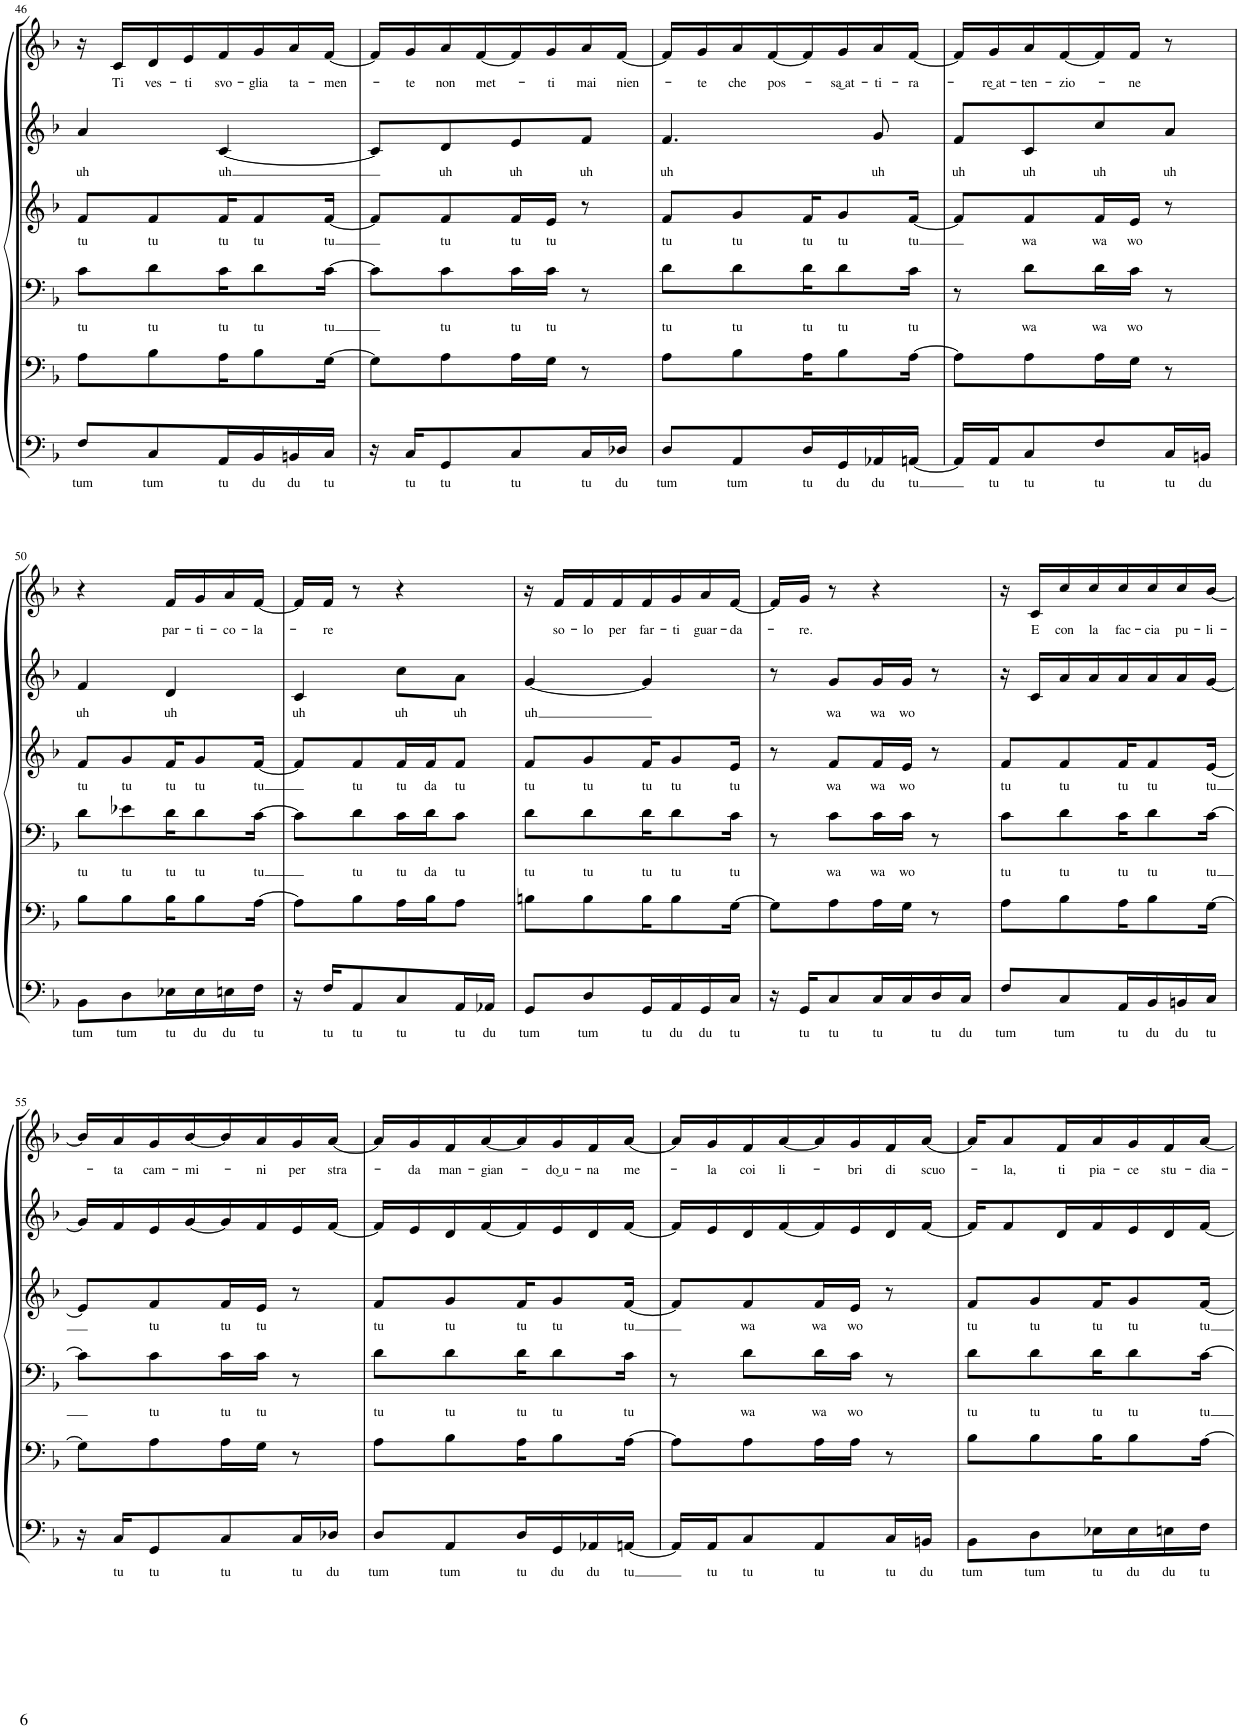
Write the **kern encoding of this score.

**kern	**text	**kern	**kern	**text	**kern	**text	**kern	**text	**kern	**text
*part6	*part6	*part5	*part4	*part4	*part3	*part3	*part2	*part2	*part1	*part1
*staff6	*staff6	*staff5	*staff4	*staff4	*staff3	*staff3	*staff2	*staff2	*staff1	*staff1
*I"B	*	*I"T2	*I"T1	*	*I"C	*	*I"Ms	*	*I"S	*
!!LO:PB:g=z
*clefF4	*	*clefF4	*clefF4	*	*clefG2	*	*clefG2	*	*clefG2	*
*k[b-]	*	*k[b-]	*k[b-]	*	*k[b-]	*	*k[b-]	*	*k[b-]	*
*M4/8	*	*M4/8	*M4/8	*	*M4/8	*	*M4/8	*	*M4/8	*
=46	=46	=46	=46	=46	=46	=46	=46	=46	=46	=46
!	!LO:LY:b	!	!	!LO:LY:b	!	!LO:LY:b	!	!LO:LY:b	!	!
8F/L	tum	8A\L	8c\L	tu	8f/L	tu	4a/	uh	16r	.
!	!	!	!	!	!	!	!	!	!	!LO:LY:b
.	.	.	.	.	.	.	.	.	16c/LL	Ti
!	!LO:LY:b	!	!	!LO:LY:b	!	!LO:LY:b	!	!	!	!LO:LY:b
8C/	tum	8B-\	8d\	tu	8f/	tu	.	.	16d/	ves-
!	!	!	!	!	!	!	!	!	!	!LO:LY:b
.	.	.	.	.	.	.	.	.	16e/	-ti
!	!LO:LY:b	!	!	!LO:LY:b	!	!LO:LY:b	!	!LO:LY:b	!	!LO:LY:b
16AA/L	tu	16A\K	16c\K	tu	16f/K	tu	[4c/	uh	16f/	svo-
!	!LO:LY:b	!	!	!LO:LY:b	!	!LO:LY:b	!	!	!	!LO:LY:b
16BB-/	du	8B-\	8d\	tu	8f/	tu	.	.	16g/	-glia
!	!LO:LY:b	!	!	!	!	!	!	!	!	!LO:LY:b
16BBn/	du	.	.	.	.	.	.	.	16a/	ta-
!	!LO:LY:b	!	!	!LO:LY:b	!	!LO:LY:b	!	!	!	!LO:LY:b
16C/JJ	tu	[16G\Jk	[16c\Jk	tu	[16f/Jk	tu	.	.	[16f/JJ	-men-
=47	=47	=47	=47	=47	=47	=47	=47	=47	=47	=47
16r	.	8G\L]	8c\L]	.	8f/L]	.	8c/L]	.	16f/LL]	.
!	!LO:LY:b	!	!	!	!	!	!	!	!	!LO:LY:b
16C/KL	tu	.	.	.	.	.	.	.	16g/	-te
!	!LO:LY:b	!	!	!LO:LY:b	!	!LO:LY:b	!	!LO:LY:b	!	!LO:LY:b
8GG/	tu	8A\	8c\	tu	8f/	tu	8d/	uh	16a/	non
!	!	!	!	!	!	!	!	!	!	!LO:LY:b
.	.	.	.	.	.	.	.	.	[16f/	met-
!	!LO:LY:b	!	!	!LO:LY:b	!	!LO:LY:b	!	!LO:LY:b	!	!
8C/	tu	16A\L	16c\L	tu	16f/L	tu	8e/	uh	16f/]	.
!	!	!	!	!LO:LY:b	!	!LO:LY:b	!	!	!	!LO:LY:b
.	.	16G\JJ	16c\JJ	tu	16e/JJ	tu	.	.	16g/	-ti
!	!LO:LY:b	!	!	!	!	!	!	!LO:LY:b	!	!LO:LY:b
16C/L	tu	8r	8r	.	8r	.	8f/J	uh	16a/	mai
!	!LO:LY:b	!	!	!	!	!	!	!	!	!LO:LY:b
16D-X/JJ	du	.	.	.	.	.	.	.	[16f/JJ	nien-
=48	=48	=48	=48	=48	=48	=48	=48	=48	=48	=48
!	!LO:LY:b	!	!	!LO:LY:b	!	!LO:LY:b	!	!LO:LY:b	!	!
8D/L	tum	8A\L	8d\L	tu	8f/L	tu	4.f/	uh	16f/LL]	.
!	!	!	!	!	!	!	!	!	!	!LO:LY:b
.	.	.	.	.	.	.	.	.	16g/	-te
!	!LO:LY:b	!	!	!LO:LY:b	!	!LO:LY:b	!	!	!	!LO:LY:b
8AA/	tum	8B-\	8d\	tu	8g/	tu	.	.	16a/	che
!	!	!	!	!	!	!	!	!	!	!LO:LY:b
.	.	.	.	.	.	.	.	.	[16f/	pos-
!	!LO:LY:b	!	!	!LO:LY:b	!	!LO:LY:b	!	!	!	!
16D/L	tu	16A\K	16d\K	tu	16f/K	tu	.	.	16f/]	.
!	!LO:LY:b	!	!	!LO:LY:b	!	!LO:LY:b	!	!	!	!LO:LY:b
16GG/	du	8B-\	8d\	tu	8g/	tu	.	.	16g/	-sa͜ at-
!	!LO:LY:b	!	!	!	!	!	!	!LO:LY:b	!	!LO:LY:b
16AA-X/	du	.	.	.	.	.	8g/	uh	16a/	-ti-
!	!LO:LY:b	!	!	!LO:LY:b	!	!LO:LY:b	!	!	!	!LO:LY:b
[16AAn/JJ	tu	[16A\Jk	16c\Jk	tu	[16f/Jk	tu	.	.	[16f/JJ	-ra-
=49	=49	=49	=49	=49	=49	=49	=49	=49	=49	=49
!	!	!	!	!	!	!	!	!LO:LY:b	!	!
16AA/LL]	.	8A\L]	8r	.	8f/L]	.	8f/L	uh	16f/LL]	.
!	!LO:LY:b	!	!	!	!	!	!	!	!	!LO:LY:b
16AA/J	tu	.	.	.	.	.	.	.	16g/	-re͜ at-
!	!LO:LY:b	!	!	!LO:LY:b	!	!LO:LY:b	!	!LO:LY:b	!	!LO:LY:b
8C/	tu	8A\	8d\L	wa	8f/	wa	8c/	uh	16a/	-ten-
!	!	!	!	!	!	!	!	!	!	!LO:LY:b
.	.	.	.	.	.	.	.	.	[16f/	-zio-
!	!LO:LY:b	!	!	!LO:LY:b	!	!LO:LY:b	!	!LO:LY:b	!	!
8F/	tu	16A\L	16d\L	wa	16f/L	wa	8cc/	uh	16f/]	.
!	!	!	!	!LO:LY:b	!	!LO:LY:b	!	!	!	!LO:LY:b
.	.	16G\JJ	16c\JJ	wo	16e/JJ	wo	.	.	16f/JJ	-ne
!	!LO:LY:b	!	!	!	!	!	!	!LO:LY:b	!	!
16C/L	tu	8r	8r	.	8r	.	8a/J	uh	8r	.
!	!LO:LY:b	!	!	!	!	!	!	!	!	!
16BBn/JJ	du	.	.	.	.	.	.	.	.	.
!!LO:LB:g=z
=50	=50	=50	=50	=50	=50	=50	=50	=50	=50	=50
!	!LO:LY:b	!	!	!LO:LY:b	!	!LO:LY:b	!	!LO:LY:b	!	!
8BB-\L	tum	8B-\L	8d\L	tu	8f/L	tu	4f/	uh	4r	.
!	!LO:LY:b	!	!	!LO:LY:b	!	!LO:LY:b	!	!	!	!
8D\	tum	8B-\	8e-X\	tu	8g/	tu	.	.	.	.
!	!LO:LY:b	!	!	!LO:LY:b	!	!LO:LY:b	!	!LO:LY:b	!	!LO:LY:b
16E-X\L	tu	16B-\K	16d\K	tu	16f/K	tu	4d/	uh	16f/LL	par-
!	!LO:LY:b	!	!	!LO:LY:b	!	!LO:LY:b	!	!	!	!LO:LY:b
16E-\	du	8B-\	8d\	tu	8g/	tu	.	.	16g/	-ti-
!	!LO:LY:b	!	!	!	!	!	!	!	!	!LO:LY:b
16En\	du	.	.	.	.	.	.	.	16a/	-co-
!	!LO:LY:b	!	!	!LO:LY:b	!	!LO:LY:b	!	!	!	!LO:LY:b
16F\JJ	tu	[16A\Jk	[16c\Jk	tu	[16f/Jk	tu	.	.	[16f/JJ	-la-
=51	=51	=51	=51	=51	=51	=51	=51	=51	=51	=51
!	!	!	!	!	!	!	!	!LO:LY:b	!	!
16r	.	8A\L]	8c\L]	.	8f/L]	.	4c/	uh	16f/LL]	.
!	!LO:LY:b	!	!	!	!	!	!	!	!	!LO:LY:b
16F/KL	tu	.	.	.	.	.	.	.	16f/JJ	-re
!	!LO:LY:b	!	!	!LO:LY:b	!	!LO:LY:b	!	!	!	!
8AA/	tu	8B-\	8d\	tu	8f/	tu	.	.	8r	.
!	!LO:LY:b	!	!	!LO:LY:b	!	!LO:LY:b	!	!LO:LY:b	!	!
8C/	tu	16A\L	16c\L	tu	16f/L	tu	8cc\L	uh	4r	.
!	!	!	!	!LO:LY:b	!	!LO:LY:b	!	!	!	!
.	.	16B-\J	16d\J	da	16f/J	da	.	.	.	.
!	!LO:LY:b	!	!	!LO:LY:b	!	!LO:LY:b	!	!LO:LY:b	!	!
16AA/L	tu	8A\J	8c\J	tu	8f/J	tu	8a\J	uh	.	.
!	!LO:LY:b	!	!	!	!	!	!	!	!	!
16AA-X/JJ	du	.	.	.	.	.	.	.	.	.
=52	=52	=52	=52	=52	=52	=52	=52	=52	=52	=52
!	!LO:LY:b	!	!	!LO:LY:b	!	!LO:LY:b	!	!LO:LY:b	!	!
8GG/L	tum	8Bn\L	8d\L	tu	8f/L	tu	[4g/	uh	16r	.
!	!	!	!	!	!	!	!	!	!	!LO:LY:b
.	.	.	.	.	.	.	.	.	16f/LL	so-
!	!LO:LY:b	!	!	!LO:LY:b	!	!LO:LY:b	!	!	!	!LO:LY:b
8D/	tum	8B\	8d\	tu	8g/	tu	.	.	16f/	-lo
!	!	!	!	!	!	!	!	!	!	!LO:LY:b
.	.	.	.	.	.	.	.	.	16f/	per
!	!LO:LY:b	!	!	!LO:LY:b	!	!LO:LY:b	!	!	!	!LO:LY:b
16GG/L	tu	16B\K	16d\K	tu	16f/K	tu	4g/]	.	16f/	far-
!	!LO:LY:b	!	!	!LO:LY:b	!	!LO:LY:b	!	!	!	!LO:LY:b
16AA/	du	8B\	8d\	tu	8g/	tu	.	.	16g/	-ti
!	!LO:LY:b	!	!	!	!	!	!	!	!	!LO:LY:b
16GG/	du	.	.	.	.	.	.	.	16a/	guar-
!	!LO:LY:b	!	!	!LO:LY:b	!	!LO:LY:b	!	!	!	!LO:LY:b
16C/JJ	tu	[16G\Jk	16c\Jk	tu	16e/Jk	tu	.	.	[16f/JJ	-da-
=53	=53	=53	=53	=53	=53	=53	=53	=53	=53	=53
16r	.	8G\L]	8r	.	8r	.	8r	.	16f/LL]	.
!	!LO:LY:b	!	!	!	!	!	!	!	!	!LO:LY:b
16GG/KL	tu	.	.	.	.	.	.	.	16g/JJ	-re.
!	!LO:LY:b	!	!	!LO:LY:b	!	!LO:LY:b	!	!LO:LY:b	!	!
8C/	tu	8A\	8c\L	wa	8f/L	wa	8g/L	wa	8r	.
!	!LO:LY:b	!	!	!LO:LY:b	!	!LO:LY:b	!	!LO:LY:b	!	!
16C/L	tu	16A\L	16c\L	wa	16f/L	wa	16g/L	wa	4r	.
!	!	!	!	!LO:LY:b	!	!LO:LY:b	!	!LO:LY:b	!	!
16C/	.	16G\JJ	16c\JJ	wo	16e/JJ	wo	16g/JJ	wo	.	.
!	!LO:LY:b	!	!	!	!	!	!	!	!	!
16D/	tu	8r	8r	.	8r	.	8r	.	.	.
!	!LO:LY:b	!	!	!	!	!	!	!	!	!
16C/JJ	du	.	.	.	.	.	.	.	.	.
=54	=54	=54	=54	=54	=54	=54	=54	=54	=54	=54
!	!LO:LY:b	!	!	!LO:LY:b	!	!LO:LY:b	!	!	!	!
8F/L	tum	8A\L	8c\L	tu	8f/L	tu	16r	.	16r	.
!	!	!	!	!	!	!	!	!	!	!LO:LY:b
.	.	.	.	.	.	.	16c/LL	.	16c/LL	E
!	!LO:LY:b	!	!	!LO:LY:b	!	!LO:LY:b	!	!	!	!LO:LY:b
8C/	tum	8B-\	8d\	tu	8f/	tu	16a/	.	16cc/	con
!	!	!	!	!	!	!	!	!	!	!LO:LY:b
.	.	.	.	.	.	.	16a/	.	16cc/	la
!	!LO:LY:b	!	!	!LO:LY:b	!	!LO:LY:b	!	!	!	!LO:LY:b
16AA/L	tu	16A\K	16c\K	tu	16f/K	tu	16a/	.	16cc/	fac-
!	!LO:LY:b	!	!	!LO:LY:b	!	!LO:LY:b	!	!	!	!LO:LY:b
16BB-/	du	8B-\	8d\	tu	8f/	tu	16a/	.	16cc/	-cia
!	!LO:LY:b	!	!	!	!	!	!	!	!	!LO:LY:b
16BBn/	du	.	.	.	.	.	16a/	.	16cc/	pu-
!	!LO:LY:b	!	!	!LO:LY:b	!	!LO:LY:b	!	!	!	!LO:LY:b
16C/JJ	tu	[16G\Jk	[16c\Jk	tu	[16e/Jk	tu	[16g/JJ	.	[16b-/JJ	-li-
!!LO:LB:g=z
=55	=55	=55	=55	=55	=55	=55	=55	=55	=55	=55
16r	.	8G\L]	8c\L]	.	8e/L]	.	16g/LL]	.	16b-/LL]	.
!	!LO:LY:b	!	!	!	!	!	!	!	!	!LO:LY:b
16C/KL	tu	.	.	.	.	.	16f/	.	16a/	-ta
!	!LO:LY:b	!	!	!LO:LY:b	!	!LO:LY:b	!	!	!	!LO:LY:b
8GG/	tu	8A\	8c\	tu	8f/	tu	16e/	.	16g/	cam-
!	!	!	!	!	!	!	!	!	!	!LO:LY:b
.	.	.	.	.	.	.	[16g/	.	[16b-/	-mi-
!	!LO:LY:b	!	!	!LO:LY:b	!	!LO:LY:b	!	!	!	!
8C/	tu	16A\L	16c\L	tu	16f/L	tu	16g/]	.	16b-/]	.
!	!	!	!	!LO:LY:b	!	!LO:LY:b	!	!	!	!LO:LY:b
.	.	16G\JJ	16c\JJ	tu	16e/JJ	tu	16f/	.	16a/	-ni
!	!LO:LY:b	!	!	!	!	!	!	!	!	!LO:LY:b
16C/L	tu	8r	8r	.	8r	.	16e/	.	16g/	per
!	!LO:LY:b	!	!	!	!	!	!	!	!	!LO:LY:b
16D-X/JJ	du	.	.	.	.	.	[16f/JJ	.	[16a/JJ	stra-
=56	=56	=56	=56	=56	=56	=56	=56	=56	=56	=56
!	!LO:LY:b	!	!	!LO:LY:b	!	!LO:LY:b	!	!	!	!
8D/L	tum	8A\L	8d\L	tu	8f/L	tu	16f/LL]	.	16a/LL]	.
!	!	!	!	!	!	!	!	!	!	!LO:LY:b
.	.	.	.	.	.	.	16e/	.	16g/	-da
!	!LO:LY:b	!	!	!LO:LY:b	!	!LO:LY:b	!	!	!	!LO:LY:b
8AA/	tum	8B-\	8d\	tu	8g/	tu	16d/	.	16f/	man-
!	!	!	!	!	!	!	!	!	!	!LO:LY:b
.	.	.	.	.	.	.	[16f/	.	[16a/	-gian-
!	!LO:LY:b	!	!	!LO:LY:b	!	!LO:LY:b	!	!	!	!
16D/L	tu	16A\K	16d\K	tu	16f/K	tu	16f/]	.	16a/]	.
!	!LO:LY:b	!	!	!LO:LY:b	!	!LO:LY:b	!	!	!	!LO:LY:b
16GG/	du	8B-\	8d\	tu	8g/	tu	16e/	.	16g/	-do͜ u-
!	!LO:LY:b	!	!	!	!	!	!	!	!	!LO:LY:b
16AA-X/	du	.	.	.	.	.	16d/	.	16f/	-na
!	!LO:LY:b	!	!	!LO:LY:b	!	!LO:LY:b	!	!	!	!LO:LY:b
[16AAn/JJ	tu	[16A\Jk	16c\Jk	tu	[16f/Jk	tu	[16f/JJ	.	[16a/JJ	me-
=57	=57	=57	=57	=57	=57	=57	=57	=57	=57	=57
16AA/LL]	.	8A\L]	8r	.	8f/L]	.	16f/LL]	.	16a/LL]	.
!	!LO:LY:b	!	!	!	!	!	!	!	!	!LO:LY:b
16AA/J	tu	.	.	.	.	.	16e/	.	16g/	-la
!	!LO:LY:b	!	!	!LO:LY:b	!	!LO:LY:b	!	!	!	!LO:LY:b
8C/	tu	8A\	8d\L	wa	8f/	wa	16d/	.	16f/	coi
!	!	!	!	!	!	!	!	!	!	!LO:LY:b
.	.	.	.	.	.	.	[16f/	.	[16a/	li-
!	!LO:LY:b	!	!	!LO:LY:b	!	!LO:LY:b	!	!	!	!
8AA/	tu	16A\L	16d\L	wa	16f/L	wa	16f/]	.	16a/]	.
!	!	!	!	!LO:LY:b	!	!LO:LY:b	!	!	!	!LO:LY:b
.	.	16A\JJ	16c\JJ	wo	16e/JJ	wo	16e/	.	16g/	-bri
!	!LO:LY:b	!	!	!	!	!	!	!	!	!LO:LY:b
16C/L	tu	8r	8r	.	8r	.	16d/	.	16f/	di
!	!LO:LY:b	!	!	!	!	!	!	!	!	!LO:LY:b
16BBn/JJ	du	.	.	.	.	.	[16f/JJ	.	[16a/JJ	scuo-
=58	=58	=58	=58	=58	=58	=58	=58	=58	=58	=58
!	!LO:LY:b	!	!	!LO:LY:b	!	!LO:LY:b	!	!	!	!
8BB-\L	tum	8B-\L	8d\L	tu	8f/L	tu	16f/KL]	.	16a/KL]	.
!	!	!	!	!	!	!	!	!	!	!LO:LY:b
.	.	.	.	.	.	.	8f/	.	8a/	-la,
!	!LO:LY:b	!	!	!LO:LY:b	!	!LO:LY:b	!	!	!	!
8D\	tum	8B-\	8d\	tu	8g/	tu	.	.	.	.
!	!	!	!	!	!	!	!	!	!	!LO:LY:b
.	.	.	.	.	.	.	16d/L	.	16f/L	ti
!	!LO:LY:b	!	!	!LO:LY:b	!	!LO:LY:b	!	!	!	!LO:LY:b
16E-X\L	tu	16B-\K	16d\K	tu	16f/K	tu	16f/	.	16a/	pia-
!	!LO:LY:b	!	!	!LO:LY:b	!	!LO:LY:b	!	!	!	!LO:LY:b
16E-\	du	8B-\	8d\	tu	8g/	tu	16e/	.	16g/	-ce
!	!LO:LY:b	!	!	!	!	!	!	!	!	!LO:LY:b
16En\	du	.	.	.	.	.	16d/	.	16f/	stu-
!	!LO:LY:b	!	!	!LO:LY:b	!	!LO:LY:b	!	!	!	!LO:LY:b
16F\JJ	tu	[16A\Jk	[16c\Jk	tu	[16f/Jk	tu	[16f/JJ	.	[16a/JJ	-dia-
=	=	=	=	=	=	=	=	=	=	=
*-	*-	*-	*-	*-	*-	*-	*-	*-	*-	*-
